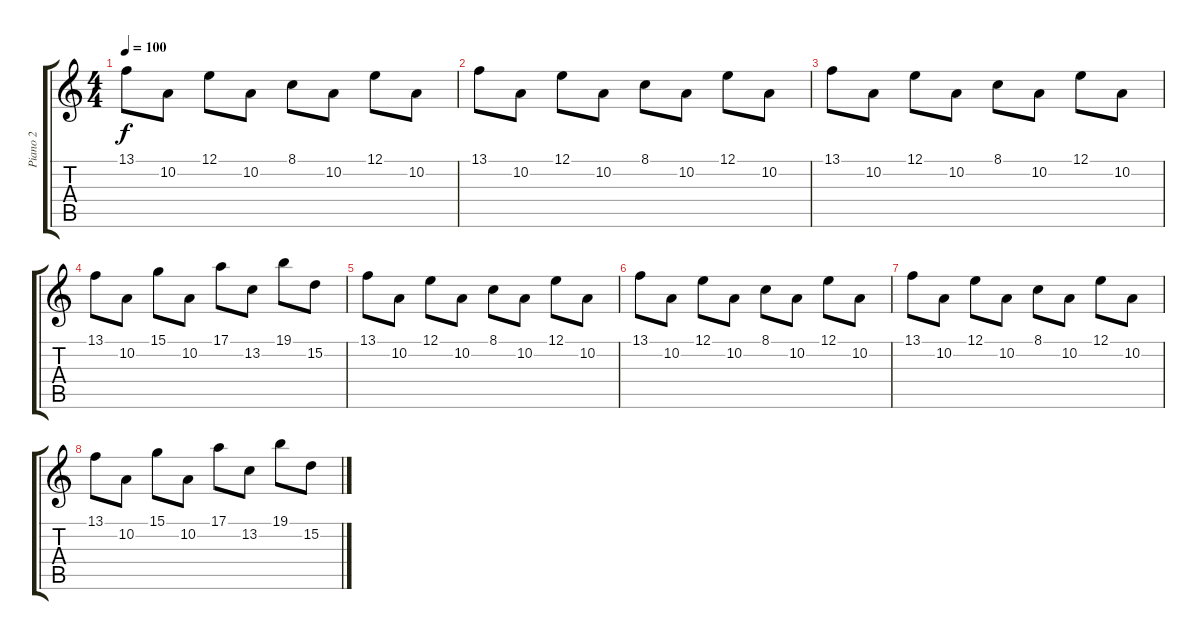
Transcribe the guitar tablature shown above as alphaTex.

\track ("Piano 2" "Piano 2") {instrument acousticgrandpiano}
\staff {score tabs}
\tuning (E4 B3 G3 D3 A2 E2) {hide}
\ts (4 4)
\tempo 100
\clef g2
\ks c
13.1.8{dy f} 10.2.8 12.1.8 10.2.8 8.1.8 10.2.8 12.1.8 10.2.8 |
13.1.8 10.2.8 12.1.8 10.2.8 8.1.8 10.2.8 12.1.8 10.2.8 |
13.1.8 10.2.8 12.1.8 10.2.8 8.1.8 10.2.8 12.1.8 10.2.8 |
13.1.8 10.2.8 15.1.8 10.2.8 17.1.8 13.2.8 19.1.8 15.2.8 |
13.1.8 10.2.8 12.1.8 10.2.8 8.1.8 10.2.8 12.1.8 10.2.8 |
13.1.8 10.2.8 12.1.8 10.2.8 8.1.8 10.2.8 12.1.8 10.2.8 |
13.1.8 10.2.8 12.1.8 10.2.8 8.1.8 10.2.8 12.1.8 10.2.8 |
13.1.8 10.2.8 15.1.8 10.2.8 17.1.8 13.2.8 19.1.8 15.2.8
